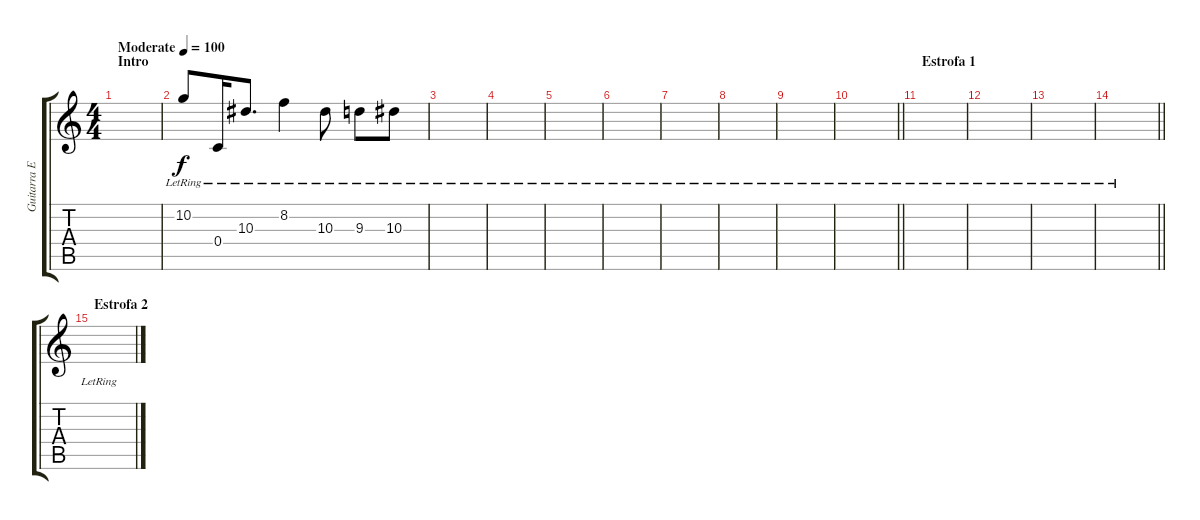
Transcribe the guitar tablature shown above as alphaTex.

\track ("Guitarra Extra" "Guitarra E") {instrument acousticguitarsteel}
\staff {score tabs}
\tuning (D4 A3 F3 C3 G2 D2) {hide}
\ts (4 4)
\section ("" "Intro")
\tempo (100 "Moderate")
\clef g2
\ks c
|
10.2{lr}.8 0.4{lr}.16 10.3{lr}.8{d} 8.2{lr}.4 10.3{lr}.8 9.3{lr}.8 10.3{lr}.8 |
|
|
|
|
|
|
|
\barLineRight lightlight
|
\section ("" "Estrofa 1")
|
|
|
\barLineRight lightlight
|
\section ("" "Estrofa 2")
